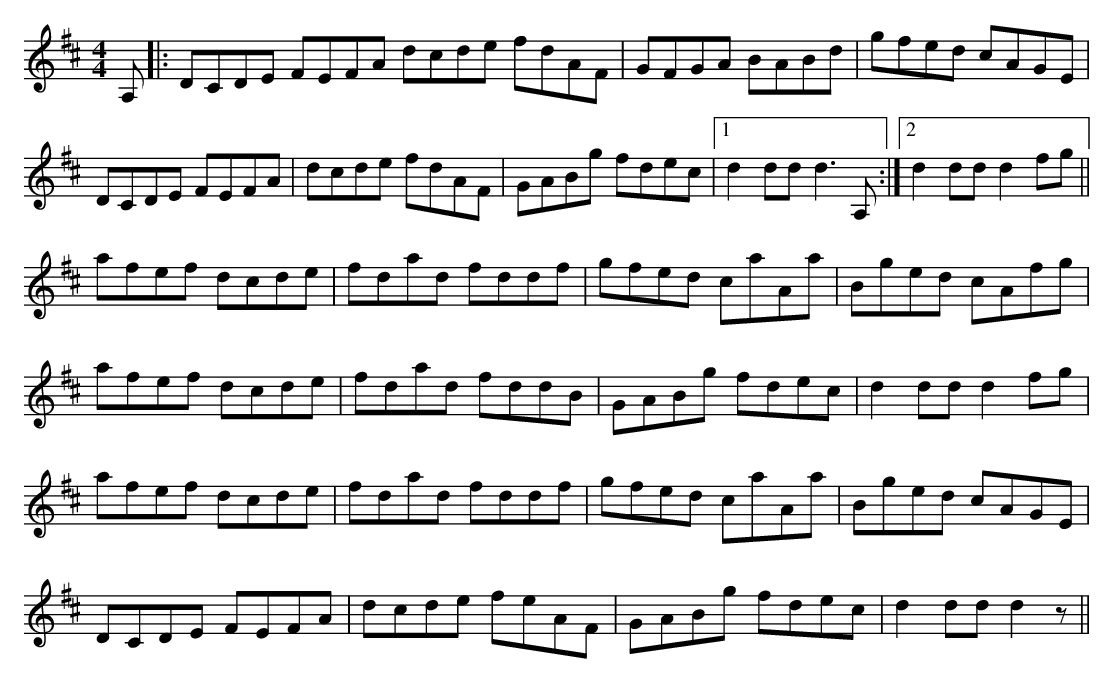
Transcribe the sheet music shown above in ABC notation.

X:1
M:4/4
K:D
A,|:DCDE FEFA dcde fdAF|GFGA BABd|gfed cAGE|
DCDE FEFA|dcde fdAF|GABg fdec|1 d2 dd d3 A,:|2 d2 dd d2 fg||
afef dcde|fdad fddf|gfed caAa|Bged cAfg|
afef dcde|fdad fddB|GABg fdec|d2 dd d2 fg|
afef dcde|fdad fddf|gfed caAa|Bged cAGE|
DCDE FEFA|dcde feAF|GABg fdec|d2 dd d2 z||
